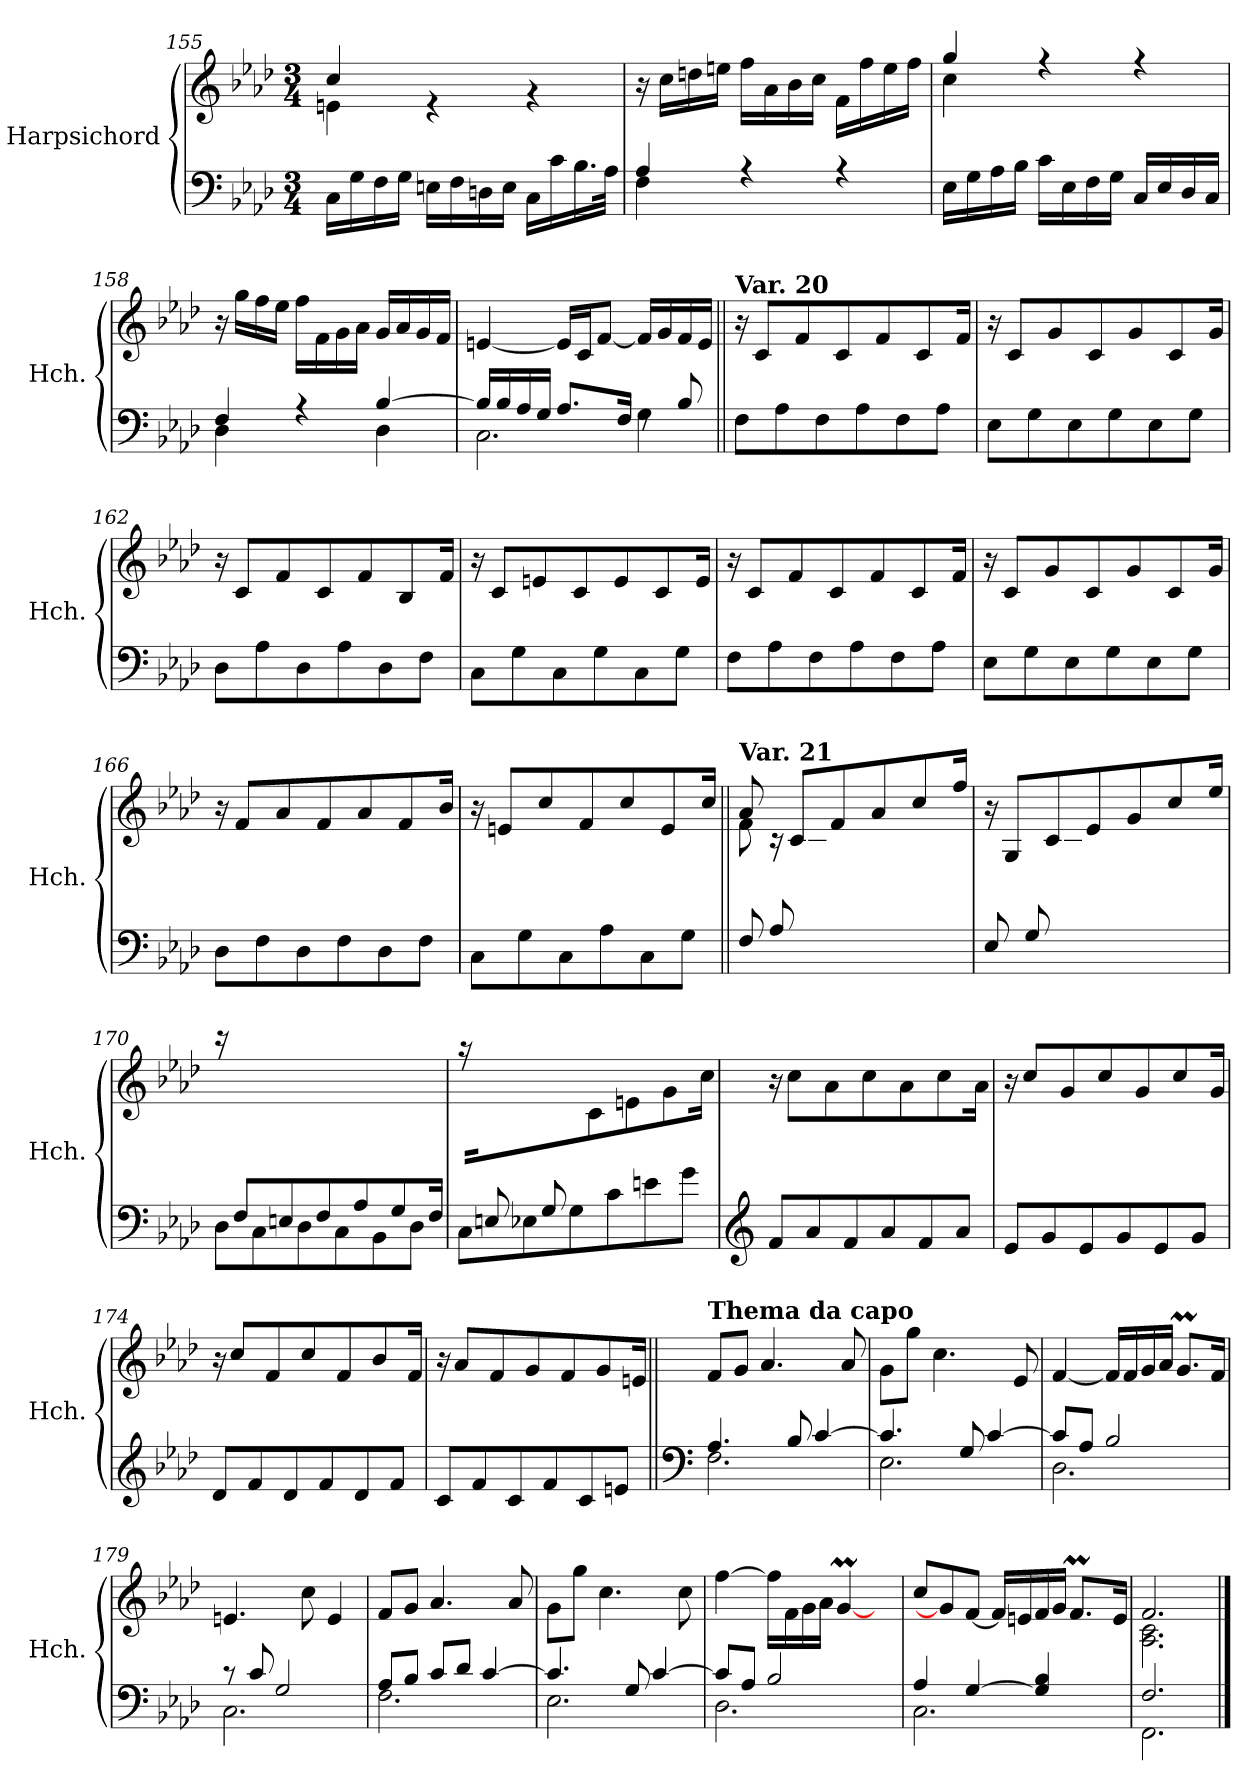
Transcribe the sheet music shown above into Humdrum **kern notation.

**kern	**kern
*part1	*part1
*staff2	*staff1
*I"Harpsichord	*
*I'Hch.	*
*clefF4	*clefG2
*k[b-e-a-d-]	*k[b-e-a-d-]
*A-:	*A-:
*M3/4	*M3/4
=155	=155
*	*^
16C\LL	4cc/	4en\
16G\	.	.
16F\	.	.
16G\JJ	.	.
16En\LL	4re	2ryy
16F\	.	.
16Dn\	.	.
16E\JJ	.	.
16C\LL	4rg	.
16c\	.	.
16.B-\	.	.
32A-\JJk	.	.
*	*v	*v
!!LO:LB:g=z
=156	=156
*^	*
4A-/	4F\	16r
.	.	16cc\LL
.	.	16ddn\
.	.	16een\JJ
2ryy	4rA	16ff\LL
.	.	16a-\
.	.	16b-\
.	.	16cc\JJ
.	4rA	16f\LL
.	.	16ff\
.	.	16ee\
.	.	16ff\JJ
*v	*v	*
=157	=157
*	*^
16E-\LL	4gg/	4cc\
16G\	.	.
16A-\	.	.
16B-\JJ	.	.
16c\LL	2ryy	4rff
16E-\	.	.
16F\	.	.
16G\JJ	.	.
16C/LL	.	4rff
16E-/	.	.
16D-/	.	.
16C/JJ	.	.
*	*v	*v
=158	=158
*^	*
4F/	4D-\	16r
.	.	16gg\LL
.	.	16ff\
.	.	16ee-\JJ
4ryy	4rA	16ff\LL
.	.	16f\
.	.	16g\
.	.	16a-\JJ
[4B-/	4D-\	16g/LL
.	.	16a-/
.	.	16g/
.	.	16f/JJ
=159	=159	=159
*	*^	*
16B-/LL]	2.C\	2ryy	[4en/
16B-/	.	.	.
16A-/	.	.	.
16G/JJ	.	.	.
8.A-/L	.	.	16e/LL]
.	.	.	16c/J
.	.	.	[8f/J
16F/Jk	.	.	.
8rF	.	4G\	16f/LL]
.	.	.	16g/
8B-/	.	.	16f/
.	.	.	16e/JJ
*v	*v	*v	*
!!LO:LB:g=z
=160||	=160||
!	!LO:TX:a:B:t=Var. 20
8F\L	16r
.	8c/L
8A-\	.
.	8f/
8F\	.
.	8c/
8A-\	.
.	8f/
8F\	.
.	8c/
8A-\J	.
.	16f/Jk
=161	=161
8E-\L	16r
.	8c/L
8G\	.
.	8g/
8E-\	.
.	8c/
8G\	.
.	8g/
8E-\	.
.	8c/
8G\J	.
.	16g/Jk
=162	=162
8D-\L	16r
.	8c/L
8A-\	.
.	8f/
8D-\	.
.	8c/
8A-\	.
.	8f/
8D-\	.
.	8B-/
8F\J	.
.	16f/Jk
=163	=163
8C\L	16r
.	8c/L
8G\	.
.	8en/
8C\	.
.	8c/
8G\	.
.	8e/
8C\	.
.	8c/
8G\J	.
.	16e/Jk
=164	=164
8F\L	16r
.	8c/L
8A-\	.
.	8f/
8F\	.
.	8c/
8A-\	.
.	8f/
8F\	.
.	8c/
8A-\J	.
.	16f/Jk
=165	=165
8E-\L	16r
.	8c/L
8G\	.
.	8g/
8E-\	.
.	8c/
8G\	.
.	8g/
8E-\	.
.	8c/
8G\J	.
.	16g/Jk
!!LO:LB:g=z
=166	=166
8D-\L	16r
.	8f/L
8F\	.
.	8a-/
8D-\	.
.	8f/
8F\	.
.	8a-/
8D-\	.
.	8f/
8F\J	.
.	16b-/Jk
=167	=167
8C\L	16r
.	8en/L
8G\	.
.	8cc/
8C\	.
.	8f/
8A-\	.
.	8cc/
8C\	.
.	8e/
8G\J	.
.	16cc/Jk
=168||	=168||
*	*^
*	*	*^
!	!LO:TX:a:B:t=Var. 21	!	!
8F/L	8a-/	8f\	4ryy
8A-/	16rc	2ryy	.
.	8c/L	.	.
2ryy	.	.	8c\
.	8f/	.	.
.	.	.	8f\
.	8a-/	.	.
.	.	.	8a-\
.	8cc/	.	.
.	.	8ryy	8cc\J
.	16ff/Jk	.	.
*	*	*v	*v
=169	=169	=169
8E-/L	16r	4ryy
.	8G/L	.
8G/	.	.
.	8c/	.
2ryy	.	8c\
.	8e-/	.
.	.	8e-\
.	8g/	.
.	.	8g\
.	8cc/	.
.	.	8cc\J
.	16ee-/Jk	.
*	*v	*v
!!LO:LB:g=z
=170	=170
*^	*
16ryy	8D-\L	16rccc
8F/L	.	2ryy
.	8C\	.
8En/	.	.
.	8D-\	.
8F/	.	.
.	8C\	.
8A-/	.	.
.	8BB-\	.
8G/	.	8.ryy
.	8D-\J	.
16F/Jk	.	.
=171	=171	=171
16ryy	8C\L	16raa
8En/L	.	4ryy
.	8E-\	.
8G/	.	.
.	8G\	.
4..ryy	.	8c\
.	8c\	.
.	.	8en\
.	8en\	.
.	.	8g\
.	8g\J	.
.	.	16cc\Jk
*v	*v	*
=172	=172
*clefG2	*
8f/L	16r
.	8cc\L
8a-/	.
.	8a-\
8f/	.
.	8cc\
8a-/	.
.	8a-\
8f/	.
.	8cc\
8a-/J	.
.	16a-\Jk
=173	=173
8e-/L	16r
.	8cc/L
8g/	.
.	8g/
8e-/	.
.	8cc/
8g/	.
.	8g/
8e-/	.
.	8cc/
8g/J	.
.	16g/Jk
!!LO:LB:g=z
=174	=174
8d-/L	16r
.	8cc/L
8f/	.
.	8f/
8d-/	.
.	8cc/
8f/	.
.	8f/
8d-/	.
.	8b-/
8f/J	.
.	16f/Jk
=175	=175
8c/L	16r
.	8a-/L
8f/	.
.	8f/
8c/	.
.	8g/
8f/	.
.	8f/
8c/	.
.	8g/
8en/J	.
.	16en/Jk
=176||	=176||
*clefF4	*
*^	*
!	!	!LO:TX:a:B:t=Thema da capo
4.A-/	2.F\	8f/L
.	.	8g/J
.	.	4.a-/
8B-/	.	.
[4c/	.	.
.	.	8a-/
=177	=177	=177
4.c/]	2.E-\	8g\L
.	.	8gg\J
.	.	4.cc\
8G/	.	.
[4c/	.	.
.	.	8e-/
=178	=178	=178
8c/L]	2.D-\	[4f/
8A-/J	.	.
2B-/	.	16f/LL]
.	.	16f/
.	.	16g/
.	.	16a-/JJ
.	.	8.gm/L
.	.	16f/Jk
=179	=179	=179
8rc	2.C\	4.en/
8c/	.	.
2G/	.	.
.	.	8cc\
.	.	4e/
!!LO:LB:g=z
=180	=180	=180
8A-/L	2.F\	8f/L
8B-/J	.	8g/J
8c/L	.	4.a-/
8d-/J	.	.
[4c/	.	.
.	.	8a-/
=181	=181	=181
4.c/]	2.E-\	8g\L
.	.	8gg\J
.	.	4.cc\
8G/	.	.
[4c/	.	.
.	.	8cc\
=182	=182	=182
8c/L]	2.D-\	[4ff\
8A-/J	.	.
2B-/	.	16ff\LL]
.	.	16f\
.	.	16g\
.	.	16a-\JJ
.	.	[4gm/
8ryy	8ryy	8ryy
=183	=183	=183
4A-/	2.C\	8cc/L
.	.	8g/]
[4G/	.	[8f/J
.	.	16f/LL]
.	.	16en/
4G/] 4B-/	.	16f/
.	.	16g/JJ
.	.	8.fM/L
8ryy	8ryy	.
.	.	16e/Jk
=184	=184	=184
*	*	*^
2.F/	2.FF\	2.f/	2.A-\ 2.c\
*v	*v	*	*
*	*v	*v
==	==
*-	*-
